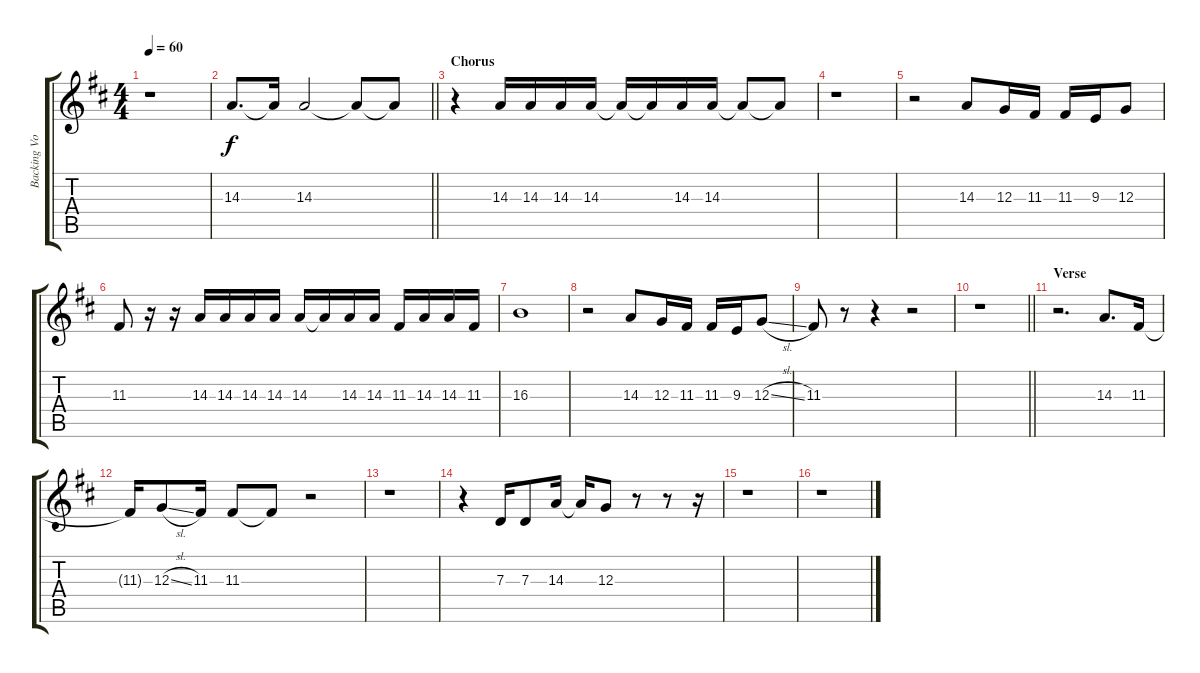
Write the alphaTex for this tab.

\track ("Backing Vocals" "Backing Vo") {instrument choiraahs}
\staff {score tabs}
\tuning (E4 B3 G3 D3 A2 E2) {hide}
\ts (4 4)
\tempo 60
\clef g2
\ks d
r.1{dy f} |
\barLineRight lightlight
14.3.8{d} 14.3{t}.16 14.3.2 14.3{t}.8 14.3{t}.8 |
\section ("" "Chorus")
r.4 14.3.16 14.3.16 14.3.16 14.3.16 14.3{t}.16 14.3{t}.16 14.3.16 14.3.16 14.3{t}.8 14.3{t}.8 |
r.1 |
r.2 14.3.8 12.3.16 11.3.16 11.3.16 9.3.16 12.3.8 |
11.3.8 r.16 r.16 14.3.16 14.3.16 14.3.16 14.3.16 14.3.16 14.3{t}.16 14.3.16 14.3.16 11.3.16 14.3.16 14.3.16 11.3.16 |
16.3.1 |
r.2 14.3.8 12.3.16 11.3.16 11.3.16 9.3.16 12.3{sl}.8 |
11.3.8 r.8 r.4 r.2 |
\barLineRight lightlight
r.1 |
\section ("" "Verse")
r.2{d} 14.3.8{d} 11.3.16 |
11.3{t}.16 12.3{sl}.8 11.3.16 11.3.8 11.3{t}.8 r.2 |
r.1 |
r.4 7.3.16 7.3.8 14.3.16 14.3{t}.16 12.3.8 r.8 r.8 r.16 |
r.1 |
r.1
